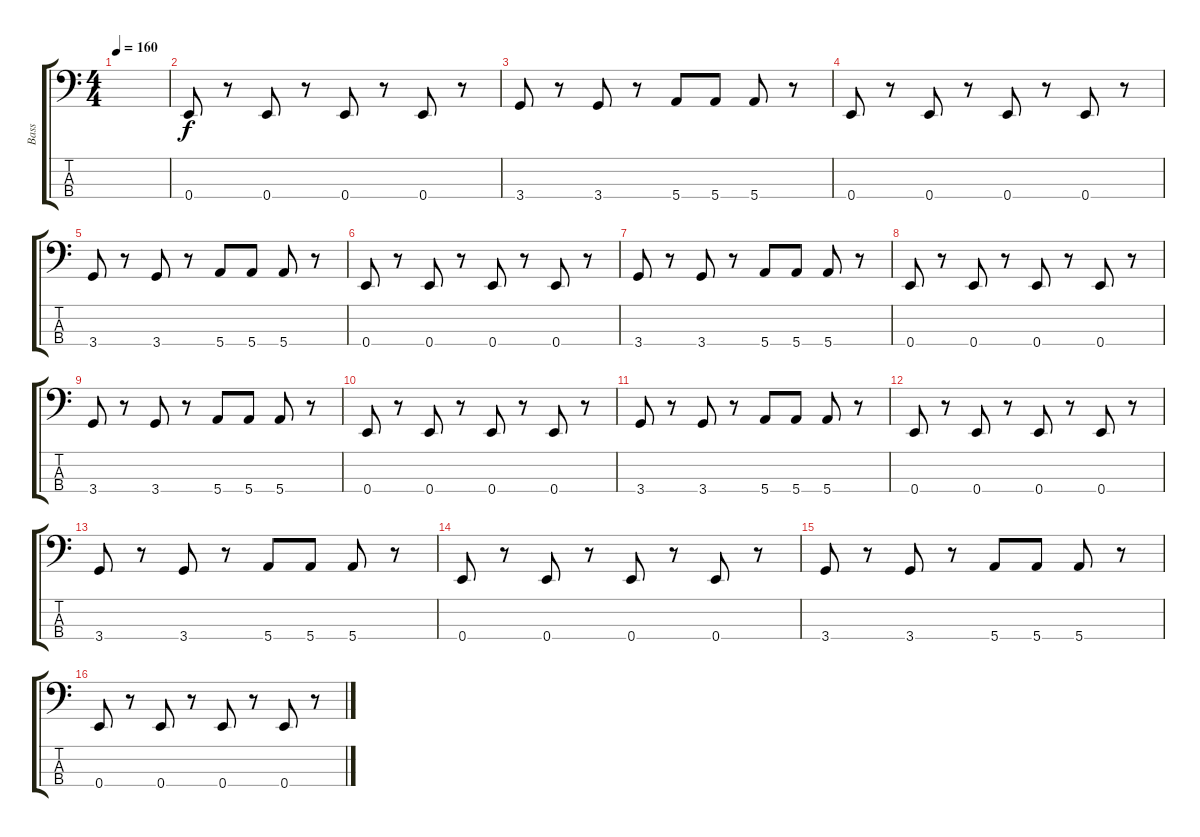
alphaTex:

\track ("Bass" "Bass") {instrument synthbass2}
\staff {score tabs}
\tuning (G2 D2 A1 E1) {hide}
\ts (4 4)
\tempo 160
\clef f4
\ks c
|
0.4.8 r.8 0.4.8 r.8 0.4.8 r.8 0.4.8 r.8 |
3.4.8 r.8 3.4.8 r.8 5.4.8 5.4.8 5.4.8 r.8 |
0.4.8 r.8 0.4.8 r.8 0.4.8 r.8 0.4.8 r.8 |
3.4.8 r.8 3.4.8 r.8 5.4.8 5.4.8 5.4.8 r.8 |
0.4.8 r.8 0.4.8 r.8 0.4.8 r.8 0.4.8 r.8 |
3.4.8 r.8 3.4.8 r.8 5.4.8 5.4.8 5.4.8 r.8 |
0.4.8 r.8 0.4.8 r.8 0.4.8 r.8 0.4.8 r.8 |
3.4.8 r.8 3.4.8 r.8 5.4.8 5.4.8 5.4.8 r.8 |
0.4.8 r.8 0.4.8 r.8 0.4.8 r.8 0.4.8 r.8 |
3.4.8 r.8 3.4.8 r.8 5.4.8 5.4.8 5.4.8 r.8 |
0.4.8 r.8 0.4.8 r.8 0.4.8 r.8 0.4.8 r.8 |
3.4.8 r.8 3.4.8 r.8 5.4.8 5.4.8 5.4.8 r.8 |
0.4.8 r.8 0.4.8 r.8 0.4.8 r.8 0.4.8 r.8 |
3.4.8 r.8 3.4.8 r.8 5.4.8 5.4.8 5.4.8 r.8 |
0.4.8 r.8 0.4.8 r.8 0.4.8 r.8 0.4.8 r.8
